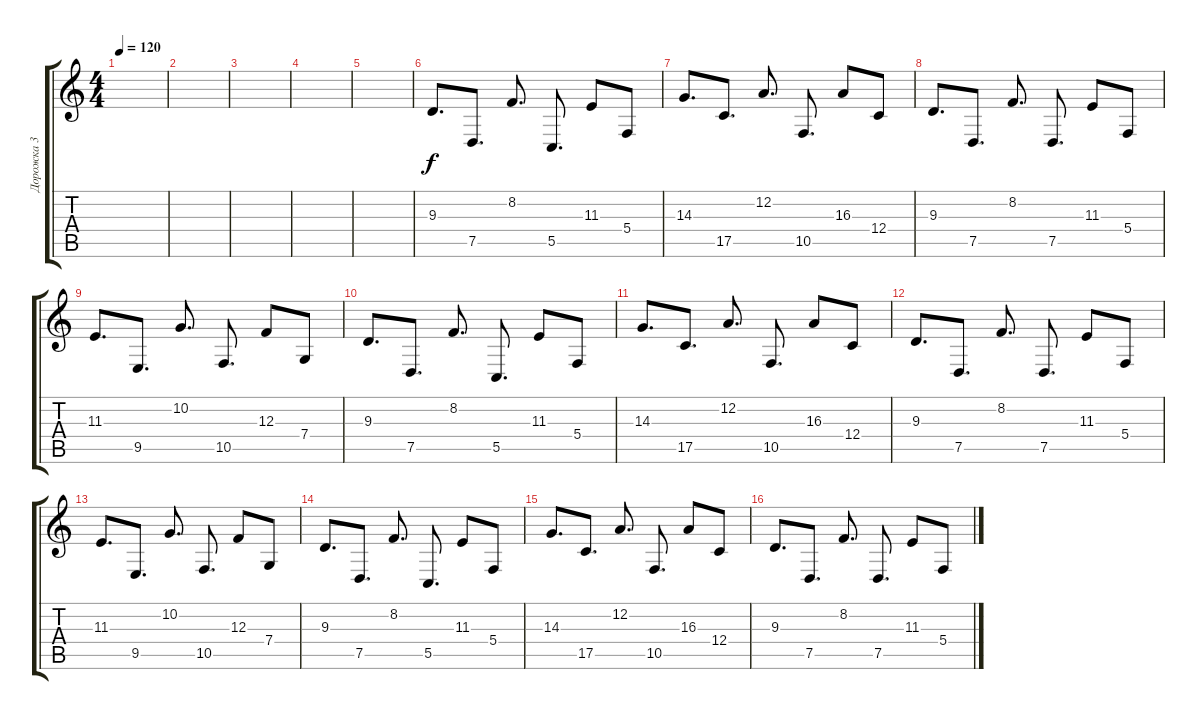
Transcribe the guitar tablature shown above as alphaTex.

\track ("Дорожка 3" "Дорожка 3") {instrument fx7echoes}
\staff {score tabs}
\tuning (D4 A3 F3 C3 G2 D2) {hide}
\ts (4 4)
\tempo 120
\clef g2
\ks c
|
|
|
|
|
9.3.8{d} 7.5.8{d} 8.2.8{d} 5.5.8{d} 11.3.8 5.4.8 |
14.3.8{d} 17.5.8{d} 12.2.8{d} 10.5.8{d} 16.3.8 12.4.8 |
9.3.8{d} 7.5.8{d} 8.2.8{d} 7.5.8{d} 11.3.8 5.4.8 |
11.3.8{d} 9.5.8{d} 10.2.8{d} 10.5.8{d} 12.3.8 7.4.8 |
9.3.8{d} 7.5.8{d} 8.2.8{d} 5.5.8{d} 11.3.8 5.4.8 |
14.3.8{d} 17.5.8{d} 12.2.8{d} 10.5.8{d} 16.3.8 12.4.8 |
9.3.8{d} 7.5.8{d} 8.2.8{d} 7.5.8{d} 11.3.8 5.4.8 |
11.3.8{d} 9.5.8{d} 10.2.8{d} 10.5.8{d} 12.3.8 7.4.8 |
9.3.8{d} 7.5.8{d} 8.2.8{d} 5.5.8{d} 11.3.8 5.4.8 |
14.3.8{d} 17.5.8{d} 12.2.8{d} 10.5.8{d} 16.3.8 12.4.8 |
9.3.8{d} 7.5.8{d} 8.2.8{d} 7.5.8{d} 11.3.8 5.4.8
